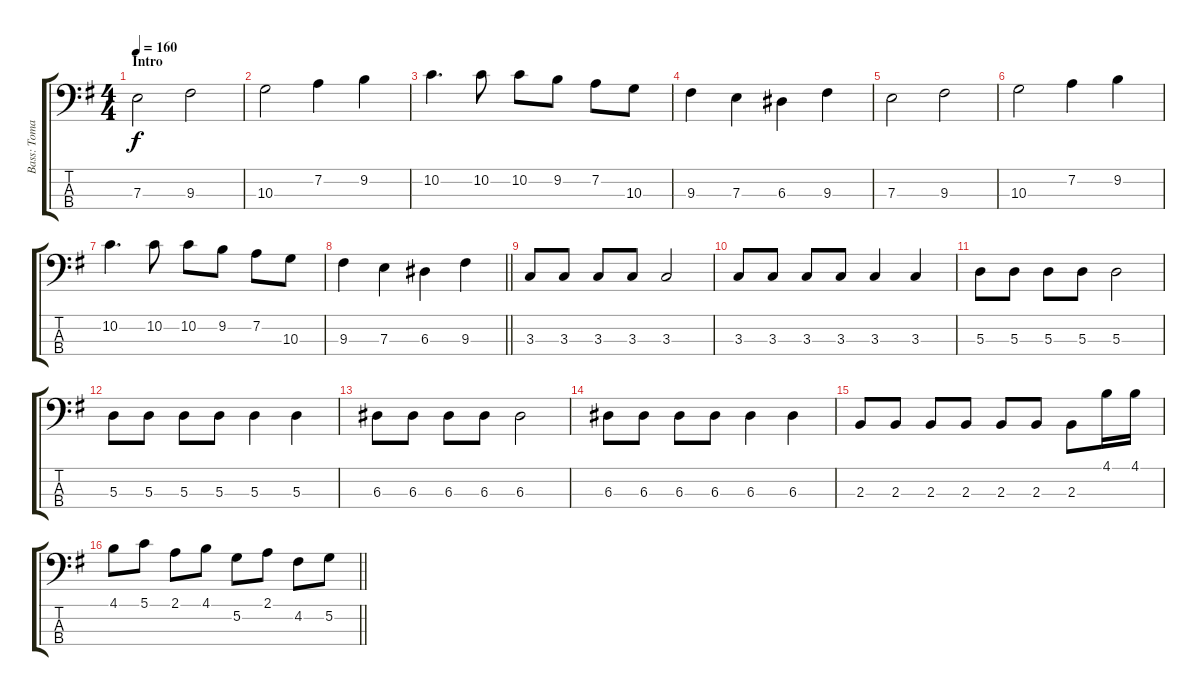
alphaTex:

\track ("Bass: Tomas Stolt" "Bass: Toma") {instrument electricbassfinger}
\staff {score tabs}
\tuning (G2 D2 A1 E1) {hide}
\ts (4 4)
\section ("" "Intro")
\tempo 160
\clef f4
\ks eminor
7.3.2{dy f instrument electricbassfinger} 9.3.2 |
10.3.2 7.2.4 9.2.4 |
10.2.4{d} 10.2.8 10.2.8 9.2.8 7.2.8 10.3.8 |
9.3.4 7.3.4 6.3.4 9.3.4 |
7.3.2 9.3.2 |
10.3.2 7.2.4 9.2.4 |
10.2.4{d} 10.2.8 10.2.8 9.2.8 7.2.8 10.3.8 |
\barLineRight lightlight
9.3.4 7.3.4 6.3.4 9.3.4 |
3.3.8 3.3.8 3.3.8 3.3.8 3.3.2 |
3.3.8 3.3.8 3.3.8 3.3.8 3.3.4 3.3.4 |
5.3.8 5.3.8 5.3.8 5.3.8 5.3.2 |
5.3.8 5.3.8 5.3.8 5.3.8 5.3.4 5.3.4 |
6.3.8 6.3.8 6.3.8 6.3.8 6.3.2 |
6.3.8 6.3.8 6.3.8 6.3.8 6.3.4 6.3.4 |
2.3.8 2.3.8 2.3.8 2.3.8 2.3.8 2.3.8 2.3.8 4.1.16 4.1.16 |
\barLineRight lightlight
4.1.8 5.1.8 2.1.8 4.1.8 5.2.8 2.1.8 4.2.8 5.2.8
